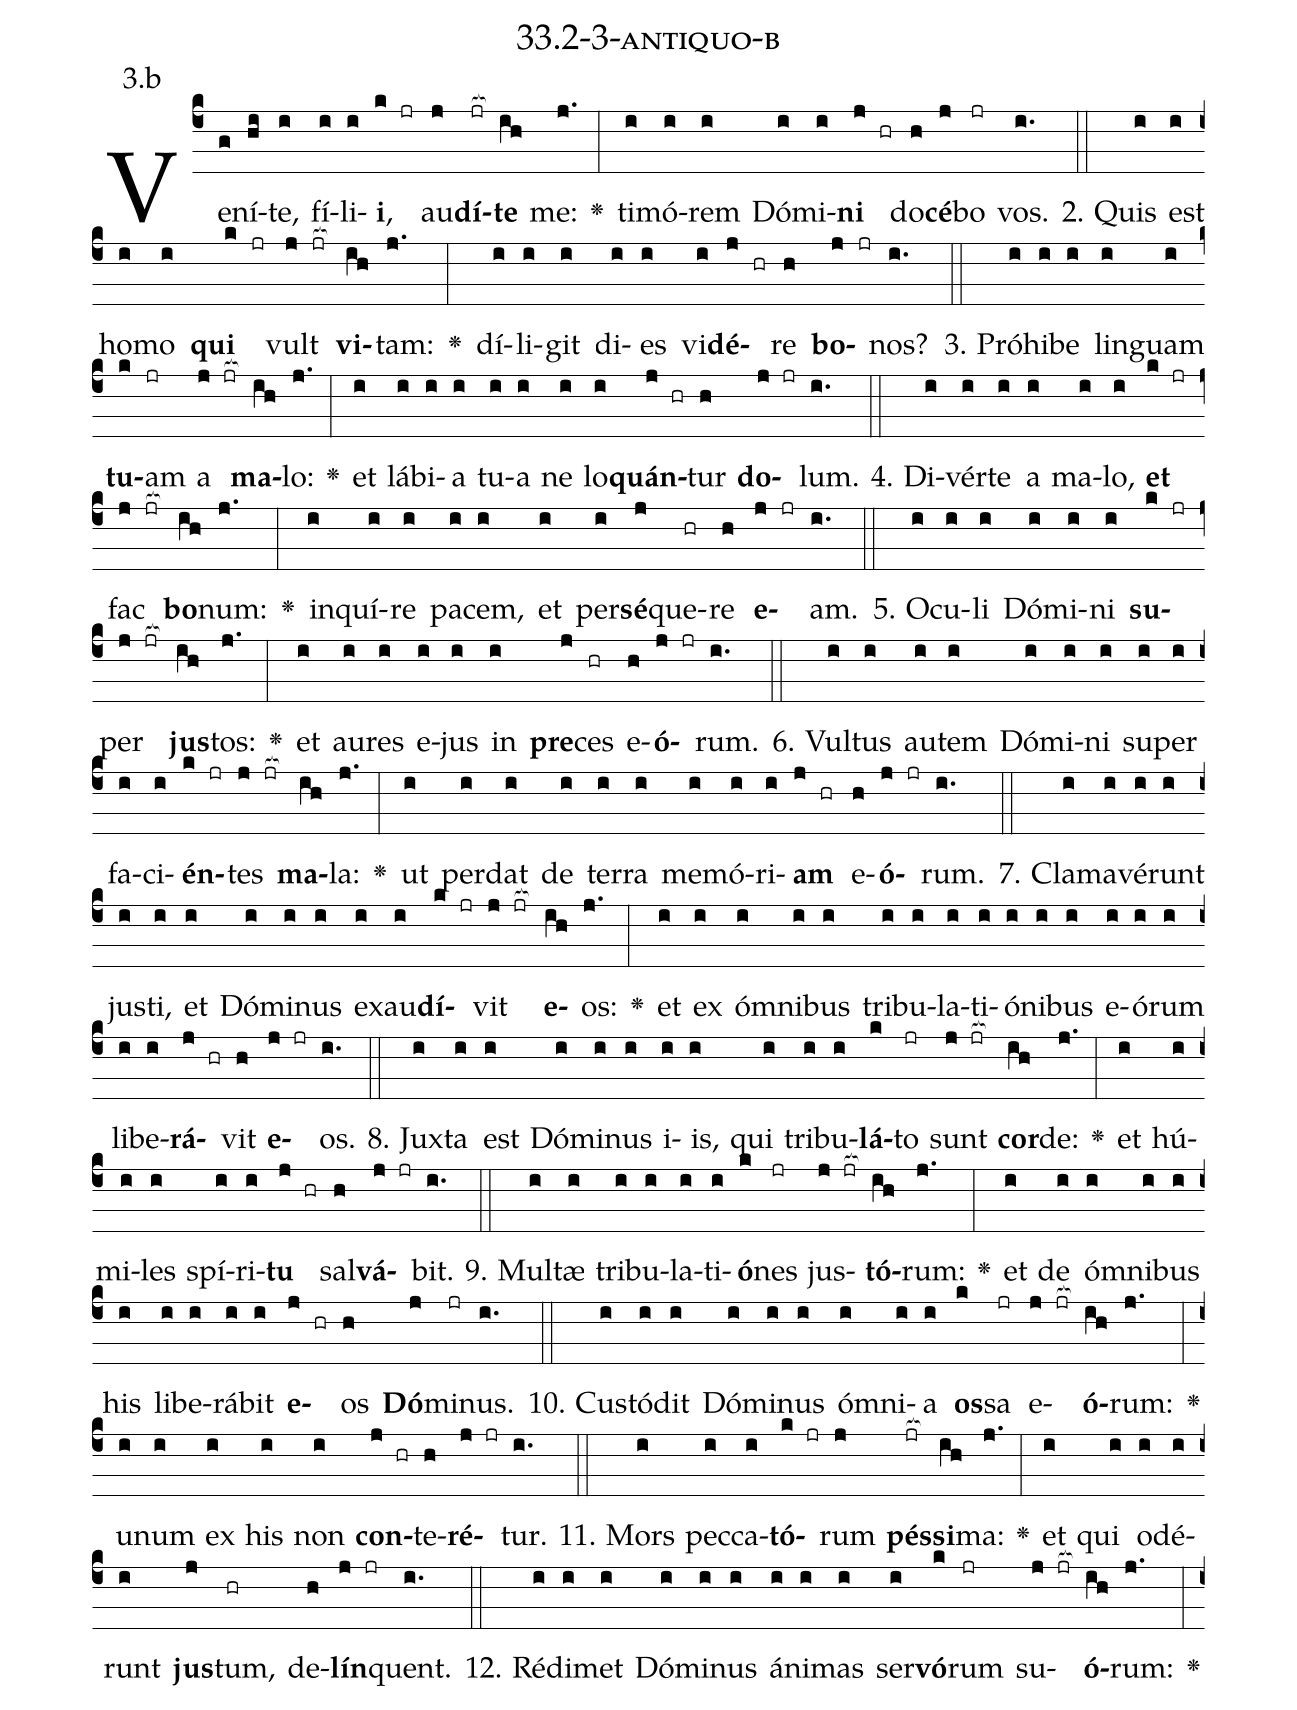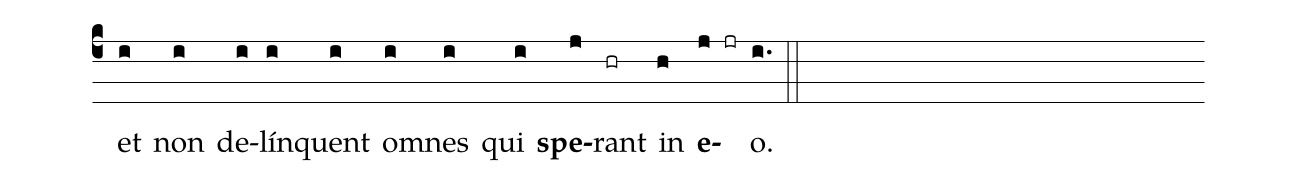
name: 33.2-3-antiquo-b;
annotation: 3.b;
%%
(c4)Ve(g)ní(hi)te,(i) fí(i)li(i)<b>i</b>,(k jr) au(j)<b>dí</b>(jr[ocb:1{])<b>te</b>(ih[ocb:0}]) me:(j.) <v>\greheightstar</v>(:) ti(i)mó(i)rem(i) Dó(i)mi(i)<b>ni</b>(j hr) do(h)<b>cé</b>(j)bo(jr) vos.(i.) (::)
2. Quis(i) est(i) ho(i)mo(i) <b>qui</b>(k jr) vult(j jr[ocb:1{]) <b>vi</b>(ih[ocb:0}])tam:(j.) <v>\greheightstar</v>(:) dí(i)li(i)git(i) di(i)es(i) vi(i)<b>dé</b>(j hr)re(h) <b>bo</b>(j jr)nos?(i.) (::)
3. Pró(i)hi(i)be(i) lin(i)guam(i) <b>tu</b>(k)am(jr) a(j jr[ocb:1{]) <b>ma</b>(ih[ocb:0}])lo:(j.) <v>\greheightstar</v>(:) et(i) lá(i)bi(i)a(i) tu(i)a(i) ne(i) lo(i)<b>quán</b>(j hr)tur(h) <b>do</b>(j jr)lum.(i.) (::)
4. Di(i)vér(i)te(i) a(i) ma(i)lo,(i) <b>et</b>(k jr) fac(j jr[ocb:1{]) <b>bo</b>(ih[ocb:0}])num:(j.) <v>\greheightstar</v>(:) in(i)quí(i)re(i) pa(i)cem,(i) et(i) per(i)<b>sé</b>(j)que(hr)re(h) <b>e</b>(j jr)am.(i.) (::)
5. O(i)cu(i)li(i) Dó(i)mi(i)ni(i) <b>su</b>(k jr)per(j jr[ocb:1{]) <b>jus</b>(ih[ocb:0}])tos:(j.) <v>\greheightstar</v>(:) et(i) au(i)res(i) e(i)jus(i) in(i) <b>pre</b>(j)ces(hr) e(h)<b>ó</b>(j jr)rum.(i.) (::)
6. Vul(i)tus(i) au(i)tem(i) Dó(i)mi(i)ni(i) su(i)per(i) fa(i)ci(i)<b>én</b>(k jr)tes(j jr[ocb:1{]) <b>ma</b>(ih[ocb:0}])la:(j.) <v>\greheightstar</v>(:) ut(i) per(i)dat(i) de(i) ter(i)ra(i) me(i)mó(i)ri(i)<b>am</b>(j hr) e(h)<b>ó</b>(j jr)rum.(i.) (::)
7. Cla(i)ma(i)vé(i)runt(i) jus(i)ti,(i) et(i) Dó(i)mi(i)nus(i) ex(i)au(i)<b>dí</b>(k jr)vit(j jr[ocb:1{]) <b>e</b>(ih[ocb:0}])os:(j.) <v>\greheightstar</v>(:) et(i) ex(i) óm(i)ni(i)bus(i) tri(i)bu(i)la(i)ti(i)ó(i)ni(i)bus(i) e(i)ó(i)rum(i) li(i)be(i)<b>rá</b>(j hr)vit(h) <b>e</b>(j jr)os.(i.) (::)
8. Jux(i)ta(i) est(i) Dó(i)mi(i)nus(i) i(i)is,(i) qui(i) tri(i)bu(i)<b>lá</b>(k)to(jr) sunt(j jr[ocb:1{]) <b>cor</b>(ih[ocb:0}])de:(j.) <v>\greheightstar</v>(:) et(i) hú(i)mi(i)les(i) spí(i)ri(i)<b>tu</b>(j hr) sal(h)<b>vá</b>(j jr)bit.(i.) (::)
9. Mul(i)tæ(i) tri(i)bu(i)la(i)ti(i)<b>ó</b>(k)nes(jr) jus(j jr[ocb:1{])<b>tó</b>(ih[ocb:0}])rum:(j.) <v>\greheightstar</v>(:) et(i) de(i) óm(i)ni(i)bus(i) his(i) li(i)be(i)rá(i)bit(i) <b>e</b>(j hr)os(h) <b>Dó</b>(j)mi(jr)nus.(i.) (::)
10. Cus(i)tó(i)dit(i) Dó(i)mi(i)nus(i) óm(i)ni(i)a(i) <b>os</b>(k)sa(jr) e(j jr[ocb:1{])<b>ó</b>(ih[ocb:0}])rum:(j.) <v>\greheightstar</v>(:) u(i)num(i) ex(i) his(i) non(i) <b>con</b>(j hr)te(h)<b>ré</b>(j jr)tur.(i.) (::)
11. Mors(i) pec(i)ca(i)<b>tó</b>(k jr)rum(j) <b>pés</b>(jr[ocb:1{])<b>si</b>(ih[ocb:0}])ma:(j.) <v>\greheightstar</v>(:) et(i) qui(i) o(i)dé(i)runt(i) <b>jus</b>(j)tum,(hr) de(h)<b>lín</b>(j jr)quent.(i.) (::)
12. Réd(i)i(i)met(i) Dó(i)mi(i)nus(i) á(i)ni(i)mas(i) ser(i)<b>vó</b>(k)rum(jr) su(j jr[ocb:1{])<b>ó</b>(ih[ocb:0}])rum:(j.) <v>\greheightstar</v>(:) et(i) non(i) de(i)lín(i)quent(i) om(i)nes(i) qui(i) <b>spe</b>(j)rant(hr) in(h) <b>e</b>(j jr)o.(i.) (::)
